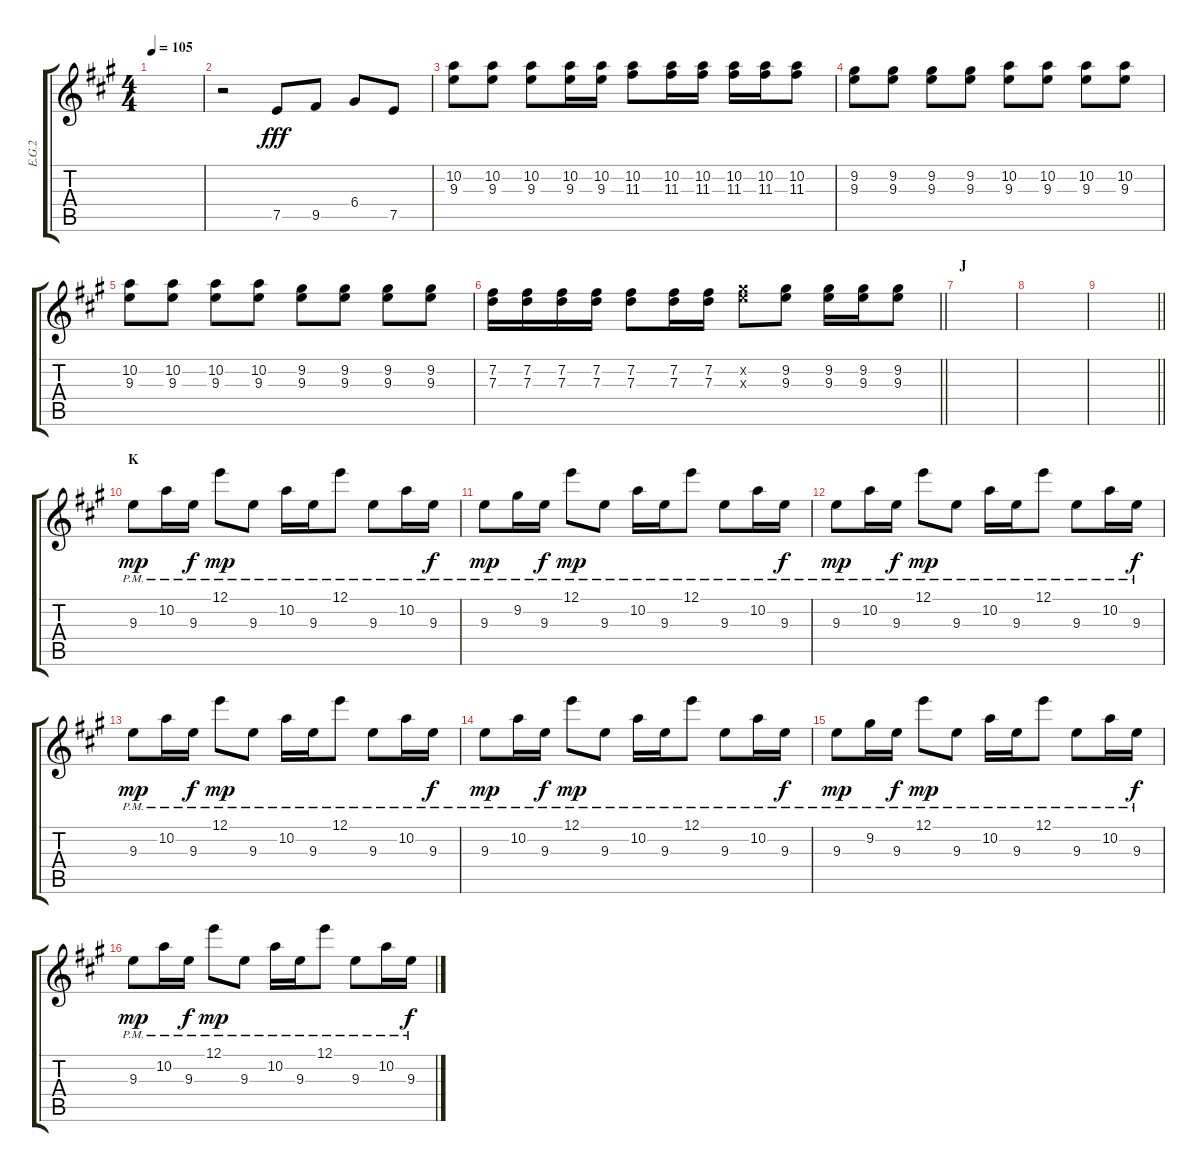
\track ("E.G.2" "E.G.2") {instrument overdrivenguitar}
\staff {score tabs}
\tuning (E4 B3 G3 D3 A2 E2) {hide}
\ts (4 4)
\tempo 105
\clef g2
\ks a
|
r.2 7.5.8{dy fff} 9.5.8 6.4.8 7.5.8 |
(10.2 9.3).8 (10.2 9.3).8 (10.2 9.3).8 (10.2 9.3).16 (10.2 9.3).16 (10.2 11.3).8 (10.2 11.3).16 (10.2 11.3).16 (10.2 11.3).16 (10.2 11.3).16 (10.2 11.3).8 |
(9.2 9.3).8 (9.2 9.3).8 (9.2 9.3).8 (9.2 9.3).8 (10.2 9.3).8 (10.2 9.3).8 (10.2 9.3).8 (10.2 9.3).8 |
(10.2 9.3).8 (10.2 9.3).8 (10.2 9.3).8 (10.2 9.3).8 (9.2 9.3).8 (9.2 9.3).8 (9.2 9.3).8 (9.2 9.3).8 |
\barLineRight lightlight
(7.2 7.3).16 (7.2 7.3).16 (7.2 7.3).16 (7.2 7.3).16 (7.2 7.3).8 (7.2 7.3).16 (7.2 7.3).16 (9.2{x} 9.3{x}).8 (9.2 9.3).8 (9.2 9.3).16 (9.2 9.3).16 (9.2 9.3).8 |
\section ("" "J")
|
|
\barLineRight lightlight
|
\section ("" "K")
9.3{pm}.8{dy mp} 10.2{pm}.16 9.3{pm}.16{dy f} 12.1{pm}.8{dy mp} 9.3{pm}.8 10.2{pm}.16 9.3{pm}.16 12.1{pm}.8 9.3{pm}.8 10.2{pm}.16 9.3{pm}.16{dy f} |
9.3{pm}.8{dy mp} 9.2{pm}.16 9.3{pm}.16{dy f} 12.1{pm}.8{dy mp} 9.3{pm}.8 10.2{pm}.16 9.3{pm}.16 12.1{pm}.8 9.3{pm}.8 10.2{pm}.16 9.3{pm}.16{dy f} |
9.3{pm}.8{dy mp} 10.2{pm}.16 9.3{pm}.16{dy f} 12.1{pm}.8{dy mp} 9.3{pm}.8 10.2{pm}.16 9.3{pm}.16 12.1{pm}.8 9.3{pm}.8 10.2{pm}.16 9.3{pm}.16{dy f} |
9.3{pm}.8{dy mp} 10.2{pm}.16 9.3{pm}.16{dy f} 12.1{pm}.8{dy mp} 9.3{pm}.8 10.2{pm}.16 9.3{pm}.16 12.1{pm}.8 9.3{pm}.8 10.2{pm}.16 9.3{pm}.16{dy f} |
9.3{pm}.8{dy mp} 10.2{pm}.16 9.3{pm}.16{dy f} 12.1{pm}.8{dy mp} 9.3{pm}.8 10.2{pm}.16 9.3{pm}.16 12.1{pm}.8 9.3{pm}.8 10.2{pm}.16 9.3{pm}.16{dy f} |
9.3{pm}.8{dy mp} 9.2{pm}.16 9.3{pm}.16{dy f} 12.1{pm}.8{dy mp} 9.3{pm}.8 10.2{pm}.16 9.3{pm}.16 12.1{pm}.8 9.3{pm}.8 10.2{pm}.16 9.3{pm}.16{dy f} |
9.3{pm}.8{dy mp} 10.2{pm}.16 9.3{pm}.16{dy f} 12.1{pm}.8{dy mp} 9.3{pm}.8 10.2{pm}.16 9.3{pm}.16 12.1{pm}.8 9.3{pm}.8 10.2{pm}.16 9.3{pm}.16{dy f}
